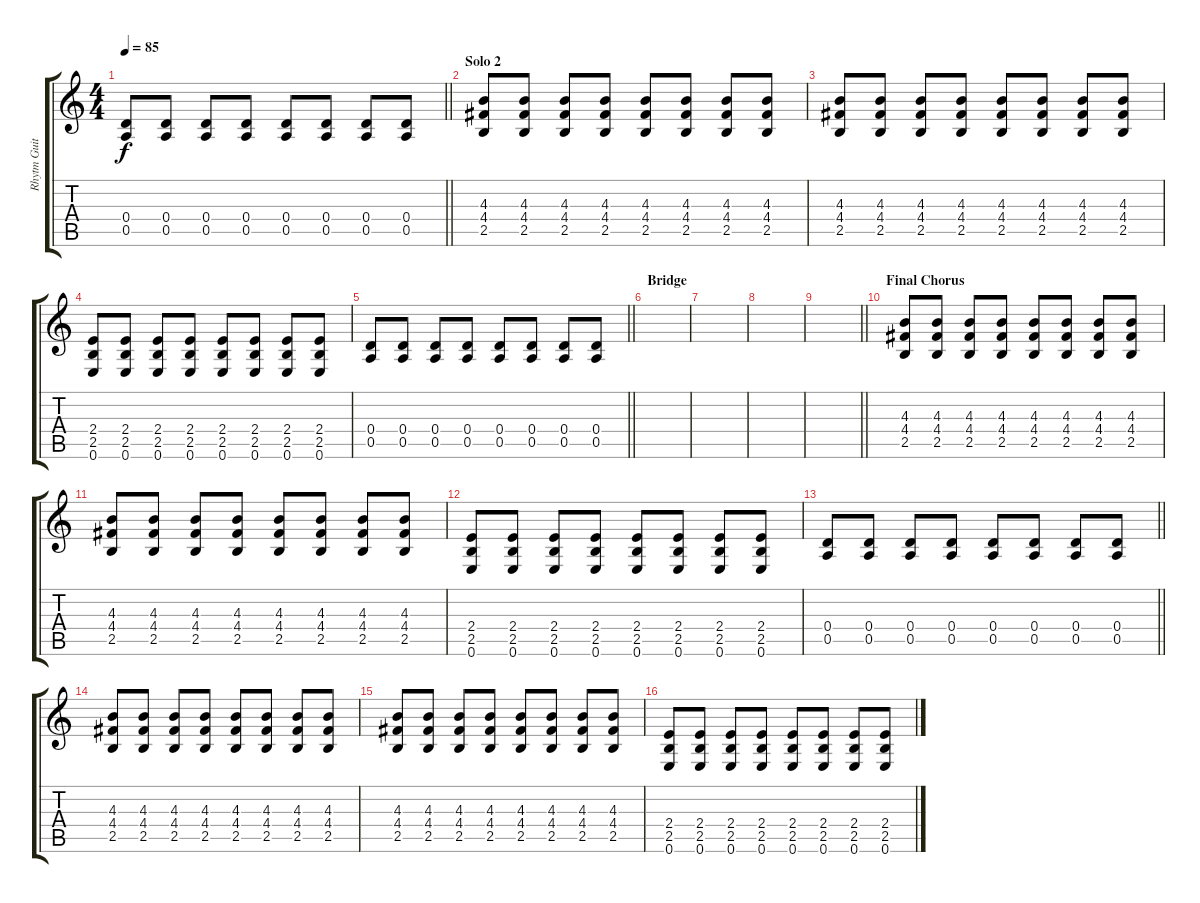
\track ("Rhytm Guitar" "Rhytm Guit") {instrument distortionguitar}
\staff {score tabs}
\tuning (E4 B3 G3 D3 A2 E2) {hide}
\ts (4 4)
\tempo 85
\clef g2
\barLineRight lightlight
\ks c
(0.4 0.5).8{dy f} (0.4 0.5).8 (0.4 0.5).8 (0.4 0.5).8 (0.4 0.5).8 (0.4 0.5).8 (0.4 0.5).8 (0.4 0.5).8 |
\section ("" "Solo 2")
(4.3 4.4 2.5).8 (4.3 4.4 2.5).8 (4.3 4.4 2.5).8 (4.3 4.4 2.5).8 (4.3 4.4 2.5).8 (4.3 4.4 2.5).8 (4.3 4.4 2.5).8 (4.3 4.4 2.5).8 |
(4.3 4.4 2.5).8 (4.3 4.4 2.5).8 (4.3 4.4 2.5).8 (4.3 4.4 2.5).8 (4.3 4.4 2.5).8 (4.3 4.4 2.5).8 (4.3 4.4 2.5).8 (4.3 4.4 2.5).8 |
(2.4 2.5 0.6).8 (2.4 2.5 0.6).8 (2.4 2.5 0.6).8 (2.4 2.5 0.6).8 (2.4 2.5 0.6).8 (2.4 2.5 0.6).8 (2.4 2.5 0.6).8 (2.4 2.5 0.6).8 |
\barLineRight lightlight
(0.4 0.5).8 (0.4 0.5).8 (0.4 0.5).8 (0.4 0.5).8 (0.4 0.5).8 (0.4 0.5).8 (0.4 0.5).8 (0.4 0.5).8 |
\section ("" "Bridge")
|
|
|
\barLineRight lightlight
|
\section ("" "Final Chorus")
(4.3 4.4 2.5).8 (4.3 4.4 2.5).8 (4.3 4.4 2.5).8 (4.3 4.4 2.5).8 (4.3 4.4 2.5).8 (4.3 4.4 2.5).8 (4.3 4.4 2.5).8 (4.3 4.4 2.5).8 |
(4.3 4.4 2.5).8 (4.3 4.4 2.5).8 (4.3 4.4 2.5).8 (4.3 4.4 2.5).8 (4.3 4.4 2.5).8 (4.3 4.4 2.5).8 (4.3 4.4 2.5).8 (4.3 4.4 2.5).8 |
(2.4 2.5 0.6).8 (2.4 2.5 0.6).8 (2.4 2.5 0.6).8 (2.4 2.5 0.6).8 (2.4 2.5 0.6).8 (2.4 2.5 0.6).8 (2.4 2.5 0.6).8 (2.4 2.5 0.6).8 |
\barLineRight lightlight
(0.4 0.5).8 (0.4 0.5).8 (0.4 0.5).8 (0.4 0.5).8 (0.4 0.5).8 (0.4 0.5).8 (0.4 0.5).8 (0.4 0.5).8 |
(4.3 4.4 2.5).8 (4.3 4.4 2.5).8 (4.3 4.4 2.5).8 (4.3 4.4 2.5).8 (4.3 4.4 2.5).8 (4.3 4.4 2.5).8 (4.3 4.4 2.5).8 (4.3 4.4 2.5).8 |
(4.3 4.4 2.5).8 (4.3 4.4 2.5).8 (4.3 4.4 2.5).8 (4.3 4.4 2.5).8 (4.3 4.4 2.5).8 (4.3 4.4 2.5).8 (4.3 4.4 2.5).8 (4.3 4.4 2.5).8 |
(2.4 2.5 0.6).8 (2.4 2.5 0.6).8 (2.4 2.5 0.6).8 (2.4 2.5 0.6).8 (2.4 2.5 0.6).8 (2.4 2.5 0.6).8 (2.4 2.5 0.6).8 (2.4 2.5 0.6).8
